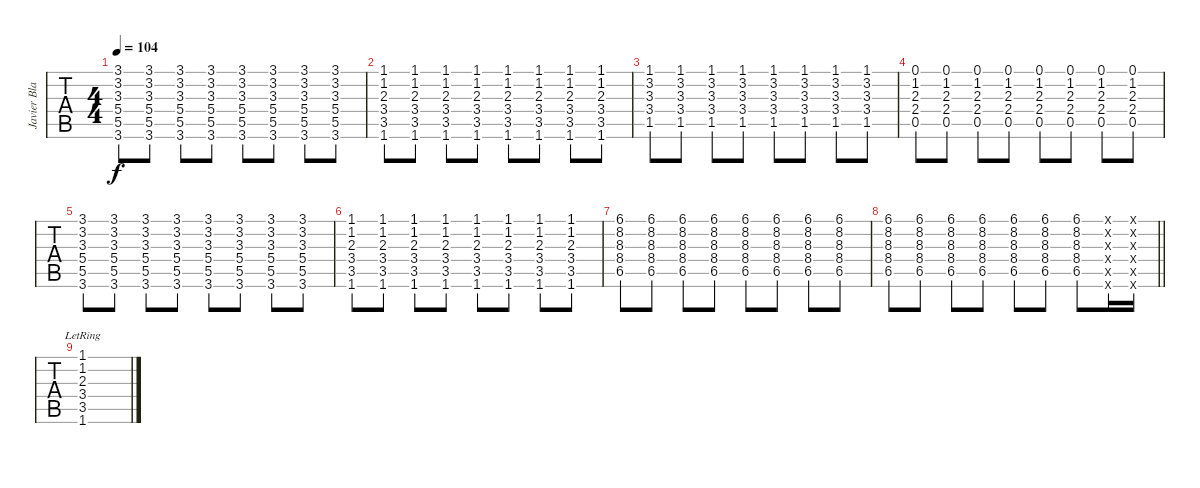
\track ("Javier Blake " "Javier Bla") {instrument acousticguitarsteel}
\staff {tabs}
\tuning (E4 B3 G3 D3 A2 E2) {hide}
\ts (4 4)
\tempo 104
\clef g2
\ks c
(3.1 3.2 3.3 5.4 5.5 3.6).8{dy f} (3.1 3.2 3.3 5.4 5.5 3.6).8 (3.1 3.2 3.3 5.4 5.5 3.6).8 (3.1 3.2 3.3 5.4 5.5 3.6).8 (3.1 3.2 3.3 5.4 5.5 3.6).8 (3.1 3.2 3.3 5.4 5.5 3.6).8 (3.1 3.2 3.3 5.4 5.5 3.6).8 (3.1 3.2 3.3 5.4 5.5 3.6).8 |
(1.1 1.2 2.3 3.4 3.5 1.6).8 (1.1 1.2 2.3 3.4 3.5 1.6).8 (1.1 1.2 2.3 3.4 3.5 1.6).8 (1.1 1.2 2.3 3.4 3.5 1.6).8 (1.1 1.2 2.3 3.4 3.5 1.6).8 (1.1 1.2 2.3 3.4 3.5 1.6).8 (1.1 1.2 2.3 3.4 3.5 1.6).8 (1.1 1.2 2.3 3.4 3.5 1.6).8 |
(1.1 3.2 3.3 3.4 1.5).8 (1.1 3.2 3.3 3.4 1.5).8 (1.1 3.2 3.3 3.4 1.5).8 (1.1 3.2 3.3 3.4 1.5).8 (1.1 3.2 3.3 3.4 1.5).8 (1.1 3.2 3.3 3.4 1.5).8 (1.1 3.2 3.3 3.4 1.5).8 (1.1 3.2 3.3 3.4 1.5).8 |
(0.1 1.2 2.3 2.4 0.5).8 (0.1 1.2 2.3 2.4 0.5).8 (0.1 1.2 2.3 2.4 0.5).8 (0.1 1.2 2.3 2.4 0.5).8 (0.1 1.2 2.3 2.4 0.5).8 (0.1 1.2 2.3 2.4 0.5).8 (0.1 1.2 2.3 2.4 0.5).8 (0.1 1.2 2.3 2.4 0.5).8 |
(3.1 3.2 3.3 5.4 5.5 3.6).8 (3.1 3.2 3.3 5.4 5.5 3.6).8 (3.1 3.2 3.3 5.4 5.5 3.6).8 (3.1 3.2 3.3 5.4 5.5 3.6).8 (3.1 3.2 3.3 5.4 5.5 3.6).8 (3.1 3.2 3.3 5.4 5.5 3.6).8 (3.1 3.2 3.3 5.4 5.5 3.6).8 (3.1 3.2 3.3 5.4 5.5 3.6).8 |
(1.1 1.2 2.3 3.4 3.5 1.6).8 (1.1 1.2 2.3 3.4 3.5 1.6).8 (1.1 1.2 2.3 3.4 3.5 1.6).8 (1.1 1.2 2.3 3.4 3.5 1.6).8 (1.1 1.2 2.3 3.4 3.5 1.6).8 (1.1 1.2 2.3 3.4 3.5 1.6).8 (1.1 1.2 2.3 3.4 3.5 1.6).8 (1.1 1.2 2.3 3.4 3.5 1.6).8 |
(6.1 8.2 8.3 8.4 6.5).8 (6.1 8.2 8.3 8.4 6.5).8 (6.1 8.2 8.3 8.4 6.5).8 (6.1 8.2 8.3 8.4 6.5).8 (6.1 8.2 8.3 8.4 6.5).8 (6.1 8.2 8.3 8.4 6.5).8 (6.1 8.2 8.3 8.4 6.5).8 (6.1 8.2 8.3 8.4 6.5).8 |
\barLineRight lightlight
(6.1 8.2 8.3 8.4 6.5).8 (6.1 8.2 8.3 8.4 6.5).8 (6.1 8.2 8.3 8.4 6.5).8 (6.1 8.2 8.3 8.4 6.5).8 (6.1 8.2 8.3 8.4 6.5).8 (6.1 8.2 8.3 8.4 6.5).8 (6.1 8.2 8.3 8.4 6.5).8 (0.1{x} 8.2{x} 8.3{x} 8.4{x} 6.5{x} 0.6{x}).16 (0.1{x} 0.2{x} 0.3{x} 0.4{x} 0.5{x} 0.6{x}).16 |
(1.1 1.2 2.3 3.4 3.5{lr} 1.6).1
